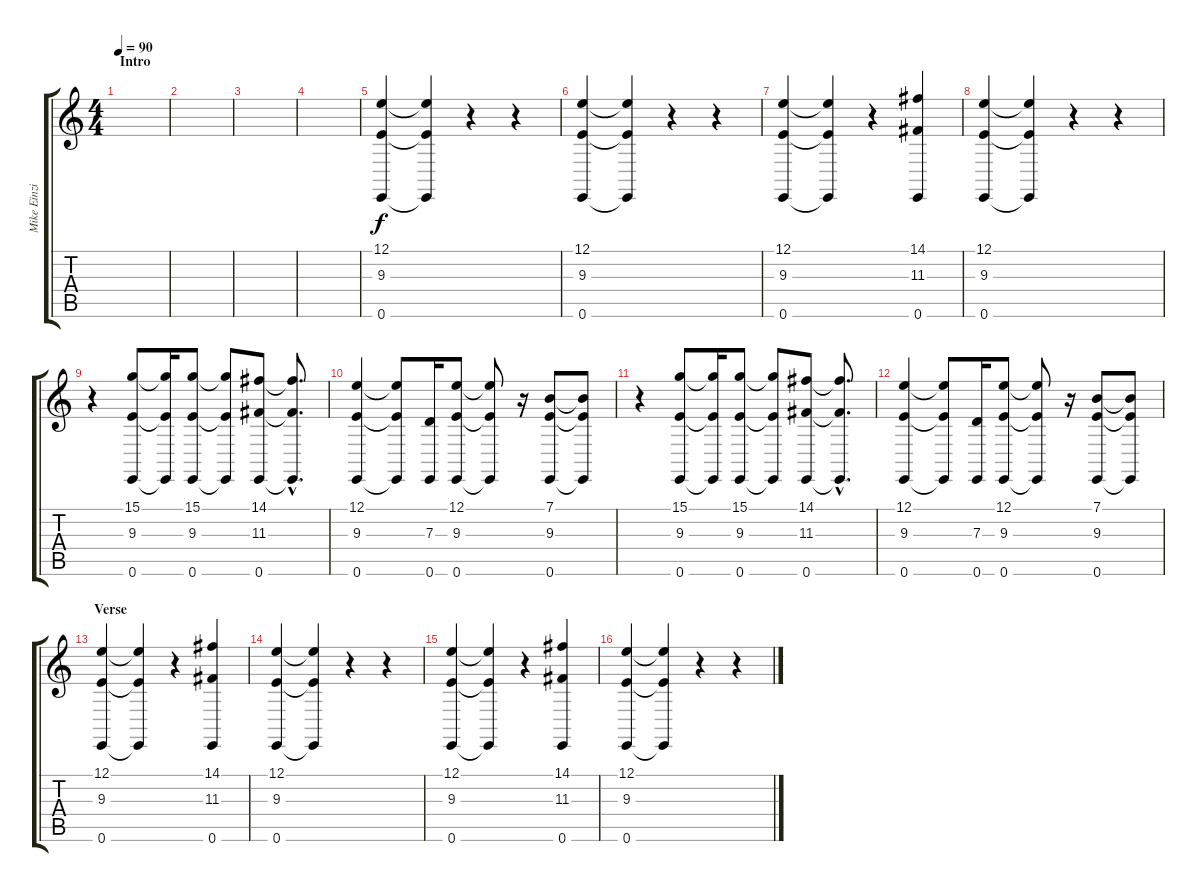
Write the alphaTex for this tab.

\track ("Mike Einziger" "Mike Einzi") {instrument acousticgrandpiano}
\staff {score tabs}
\tuning (E4 B3 G3 D3 A2 E2) {hide}
\ts (4 4)
\section ("" "Intro")
\tempo 90
\clef g2
\ks c
|
|
|
|
(12.1 9.3 0.6).4{volume 6} (12.1{t} 9.3{t} 0.6{t}).4 r.4 r.4 |
(12.1 9.3 0.6).4 (12.1{t} 9.3{t} 0.6{t}).4 r.4 r.4 |
(12.1 9.3 0.6).4 (12.1{t} 9.3{t} 0.6{t}).4 r.4 (14.1 11.3 0.6).4 |
(12.1 9.3 0.6).4 (12.1{t} 9.3{t} 0.6{t}).4 r.4 r.4 |
r.4 (15.1 9.3 0.6).8{volume 9} (15.1{t} 9.3{t} 0.6{t}).16 (15.1 9.3 0.6).8 (15.1{t} 9.3{t} 0.6{t}).8 (14.1 11.3 0.6).8 (14.1{hac t} 11.3{hac t} 0.6{hac t}).8{d} |
(12.1 9.3 0.6).4 (12.1{t} 9.3{t} 0.6{t}).8 (7.3 0.6).16{volume 7} (12.1 9.3 0.6).8{volume 9} (12.1{t} 9.3{t} 0.6{t}).8 r.16 (7.1 9.3 0.6).8 (7.1{t} 9.3{t} 0.6{t}).8 |
r.4 (15.1 9.3 0.6).8{volume 9} (15.1{t} 9.3{t} 0.6{t}).16 (15.1 9.3 0.6).8 (15.1{t} 9.3{t} 0.6{t}).8 (14.1 11.3 0.6).8 (14.1{hac t} 11.3{hac t} 0.6{hac t}).8{d} |
(12.1 9.3 0.6).4 (12.1{t} 9.3{t} 0.6{t}).8 (7.3 0.6).16{volume 7} (12.1 9.3 0.6).8{volume 9} (12.1{t} 9.3{t} 0.6{t}).8 r.16 (7.1 9.3 0.6).8 (7.1{t} 9.3{t} 0.6{t}).8 |
\section ("" "Verse")
(12.1 9.3 0.6).4 (12.1{t} 9.3{t} 0.6{t}).4 r.4 (14.1 11.3 0.6).4 |
(12.1 9.3 0.6).4 (12.1{t} 9.3{t} 0.6{t}).4 r.4 r.4 |
(12.1 9.3 0.6).4 (12.1{t} 9.3{t} 0.6{t}).4 r.4 (14.1 11.3 0.6).4 |
(12.1 9.3 0.6).4 (12.1{t} 9.3{t} 0.6{t}).4 r.4 r.4
